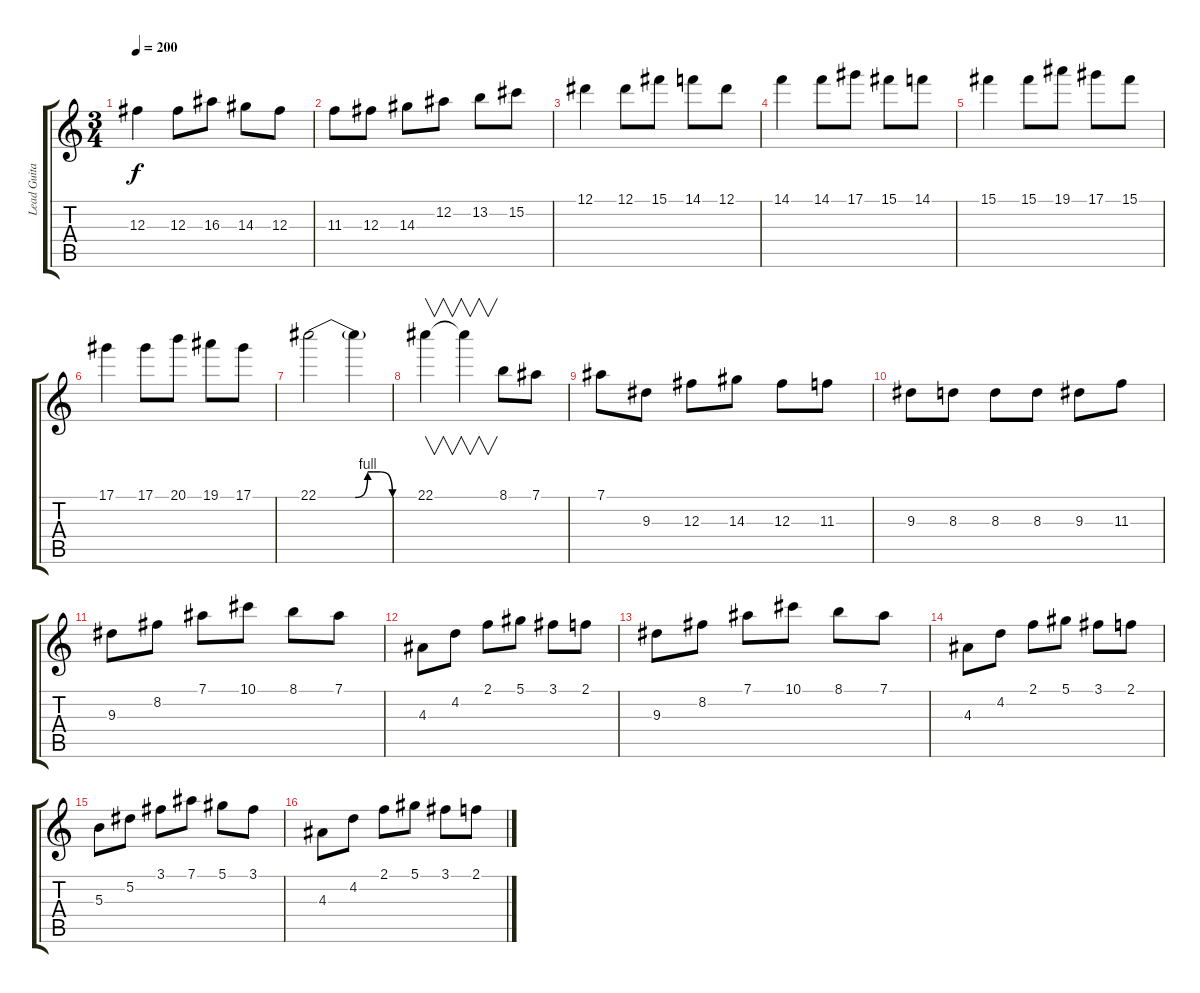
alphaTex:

\track ("Lead Guitar" "Lead Guita") {instrument acousticguitarsteel}
\staff {score tabs}
\tuning (Eb4 Bb3 Gb3 Db3 Ab2 Eb2) {hide}
\ts (3 4)
\tempo 200
\clef g2
\ks c
12.3.4{dy f} 12.3.8 16.3.8 14.3.8 12.3.8 |
11.3.8 12.3.8 14.3.8 12.2.8 13.2.8 15.2.8 |
12.1.4 12.1.8 15.1.8 14.1.8 12.1.8 |
14.1.4 14.1.8 17.1.8 15.1.8 14.1.8 |
15.1.4 15.1.8 19.1.8 17.1.8 15.1.8 |
17.1.4 17.1.8 20.1.8 19.1.8 17.1.8 |
22.1{be (custom 0 0 15 0 30 0 40 4 45 4 50 4 60 0)}.2 22.1{t}.4 |
22.1.4{v} 22.1{t}.4{v} 8.1.8 7.1.8 |
7.1.8 9.3.8 12.3.8 14.3.8 12.3.8 11.3.8 |
9.3.8 8.3.8 8.3.8 8.3.8 9.3.8 11.3.8 |
9.3.8 8.2.8 7.1.8 10.1.8 8.1.8 7.1.8 |
4.3.8 4.2.8 2.1.8 5.1.8 3.1.8 2.1.8 |
9.3.8 8.2.8 7.1.8 10.1.8 8.1.8 7.1.8 |
4.3.8 4.2.8 2.1.8 5.1.8 3.1.8 2.1.8 |
5.3.8 5.2.8 3.1.8 7.1.8 5.1.8 3.1.8 |
4.3.8 4.2.8 2.1.8 5.1.8 3.1.8 2.1.8
